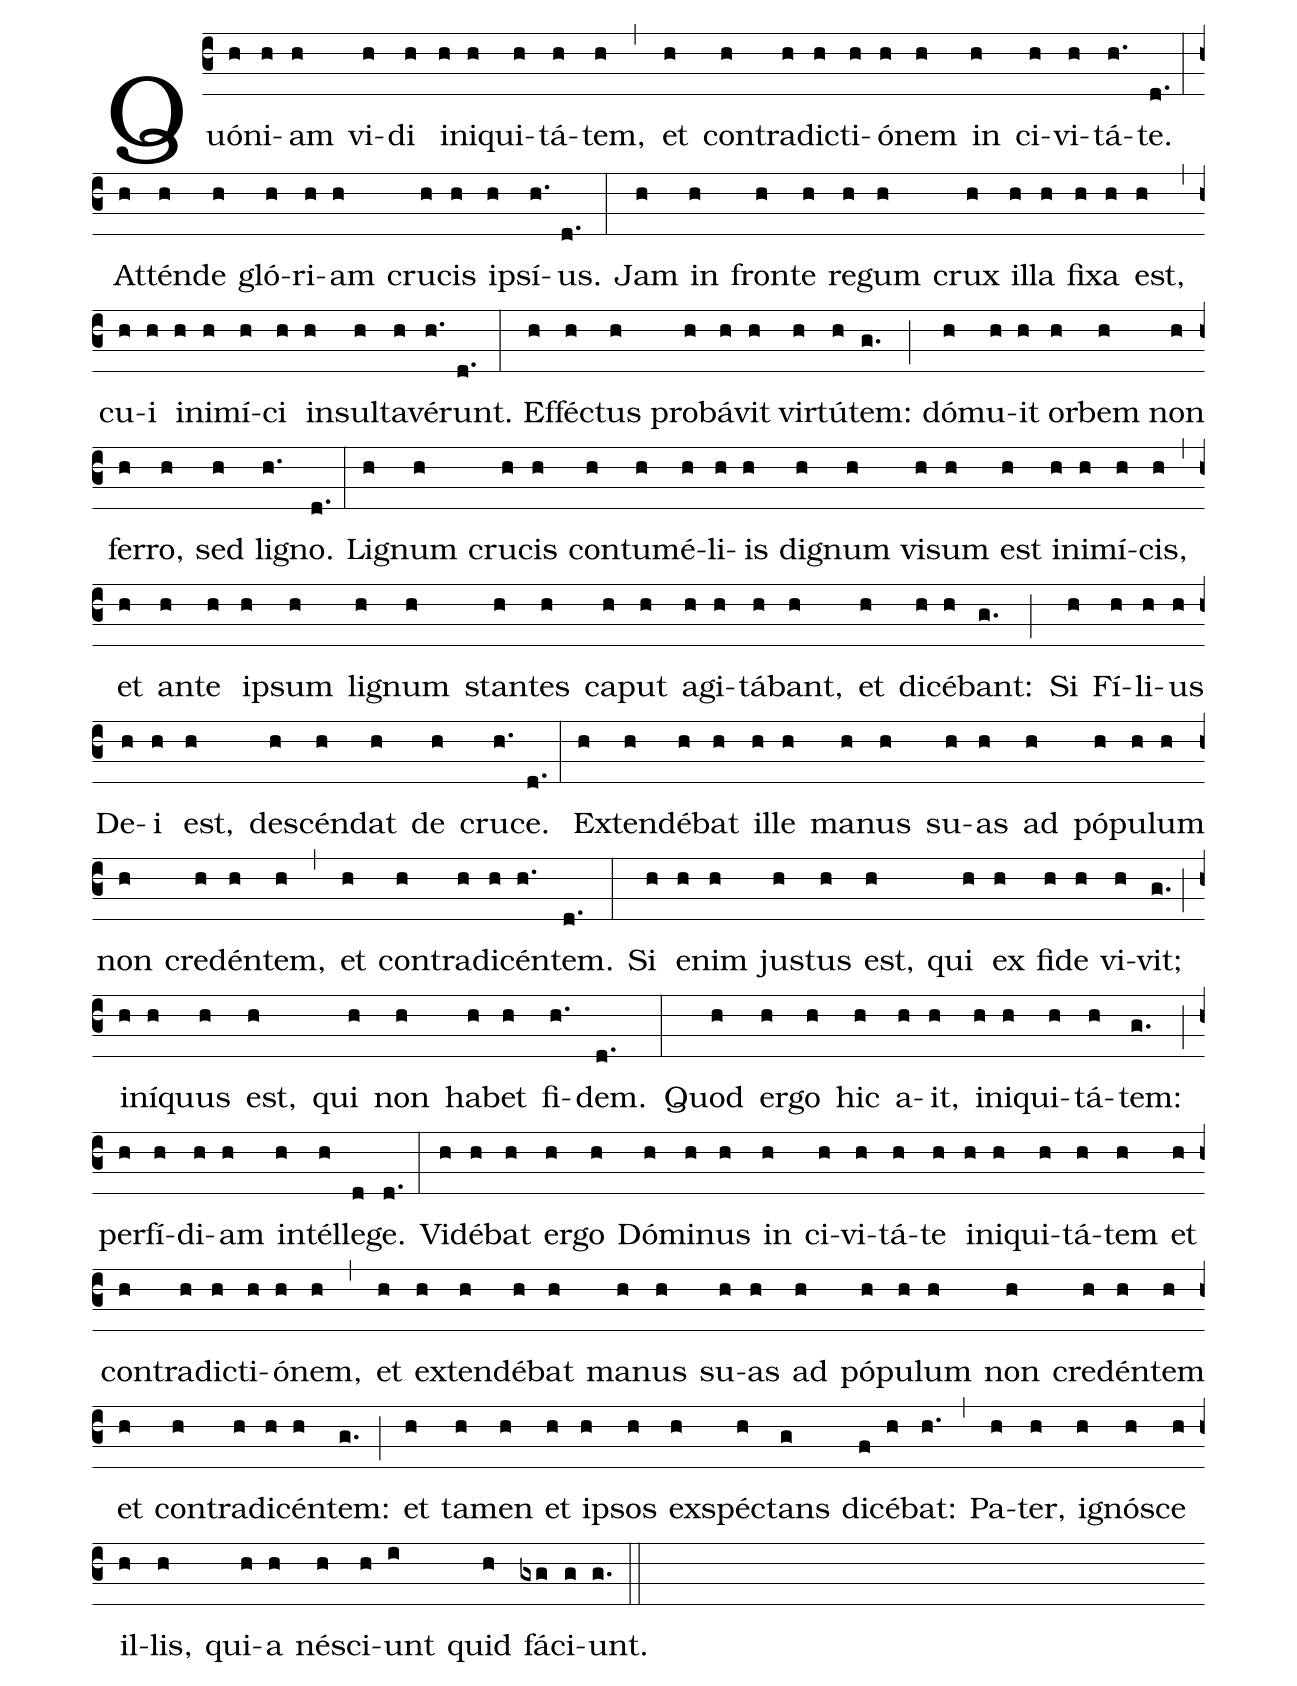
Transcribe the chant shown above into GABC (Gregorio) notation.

%%
(c3) Quón(h)i(h)am(h) vi(h)di(h) in(h)i(h)qui(h)tá(h)tem,(h) (,)
et(h) con(h)tra(h)dic(h)ti(h)ó(h)nem(h) in(h) ci(h)vi(h)tá(h.)te.(d.) (:)
At(h)tén(h)de(h) gló(h)ri(h)am(h) cru(h)cis(h) ip(h)sí(h.)us.(d.) (:)
Jam(h) in(h) fron(h)te(h) re(h)gum(h) crux(h) il(h)la(h) fi(h)xa(h) est,(h) (,)
cu(h)i(h) in(h)i(h)mí(h)ci(h) in(h)sul(h)ta(h)vé(h.)runt.(d.) (:)
Ef(h)féc(h)tus(h) pro(h)bá(h)vit(h) vir(h)tú(h)tem:(g.) (;)
dó(h)mu(h)it(h) or(h)bem(h) non(h) fer(h)ro,(h) sed(h) li(h.)gno.(d.) (:)
Li(h)gnum(h) cru(h)cis(h) con(h)tu(h)mé(h)li(h)is(h) di(h)gnum(h) vi(h)sum(h) est(h) in(h)i(h)mí(h)cis,(h) (,)
et(h) an(h)te(h) ip(h)sum(h) li(h)gnum(h) stan(h)tes(h) ca(h)put(h) a(h)gi(h)tá(h)bant,(h) et(h) di(h)cé(h)bant:(g.) (;)
Si(h) Fí(h)li(h)us(h) De(h)i(h) est,(h) de(h)scén(h)dat(h) de(h) cru(h.)ce.(d.) (:)
Ex(h)ten(h)dé(h)bat(h) il(h)le(h) ma(h)nus(h) su(h)as(h) ad(h) pó(h)pu(h)lum(h) non(h) cre(h)dén(h)tem,(h) (,)
et(h) con(h)tra(h)di(h)cén(h.)tem.(d.) (:)
Si(h) e(h)nim(h) jus(h)tus(h) est,(h) qui(h) ex(h) fi(h)de(h) vi(h)vit;(g.) (;)
in(h)í(h)quus(h) est,(h) qui(h) non(h) ha(h)bet(h) fi(h.)dem.(d.) (:)
Quod(h) er(h)go(h) hic(h) a(h)it,(h) in(h)i(h)qui(h)tá(h)tem:(g.) (;)
per(h)fí(h)di(h)am(h) in(h)tél(h)le(d)ge.(d.) (:)
Vi(h)dé(h)bat(h) er(h)go(h) Dó(h)mi(h)nus(h) in(h) ci(h)vi(h)tá(h)te(h) in(h)i(h)qui(h)tá(h)tem(h) et(h) con(h)tra(h)dic(h)ti(h)ó(h)nem,(h) (,)
et(h) ex(h)ten(h)dé(h)bat(h) ma(h)nus(h) su(h)as(h) ad(h) pó(h)pu(h)lum(h) non(h) cre(h)dén(h)tem(h) et(h) con(h)tra(h)di(h)cén(h)tem:(g.) (;)
et(h) ta(h)men(h) et(h) ip(h)sos(h) ex(h)spéc(h)tans(g) di(f)cé(h)bat:(h.) (,)
Pa(h)ter,(h) i(h)gnó(h)sce(h) il(h)lis,(h) qui(h)a(h) né(h)sci(h)unt(i) quid(h) fá(gxg)ci(g)unt.(g.) (::)
